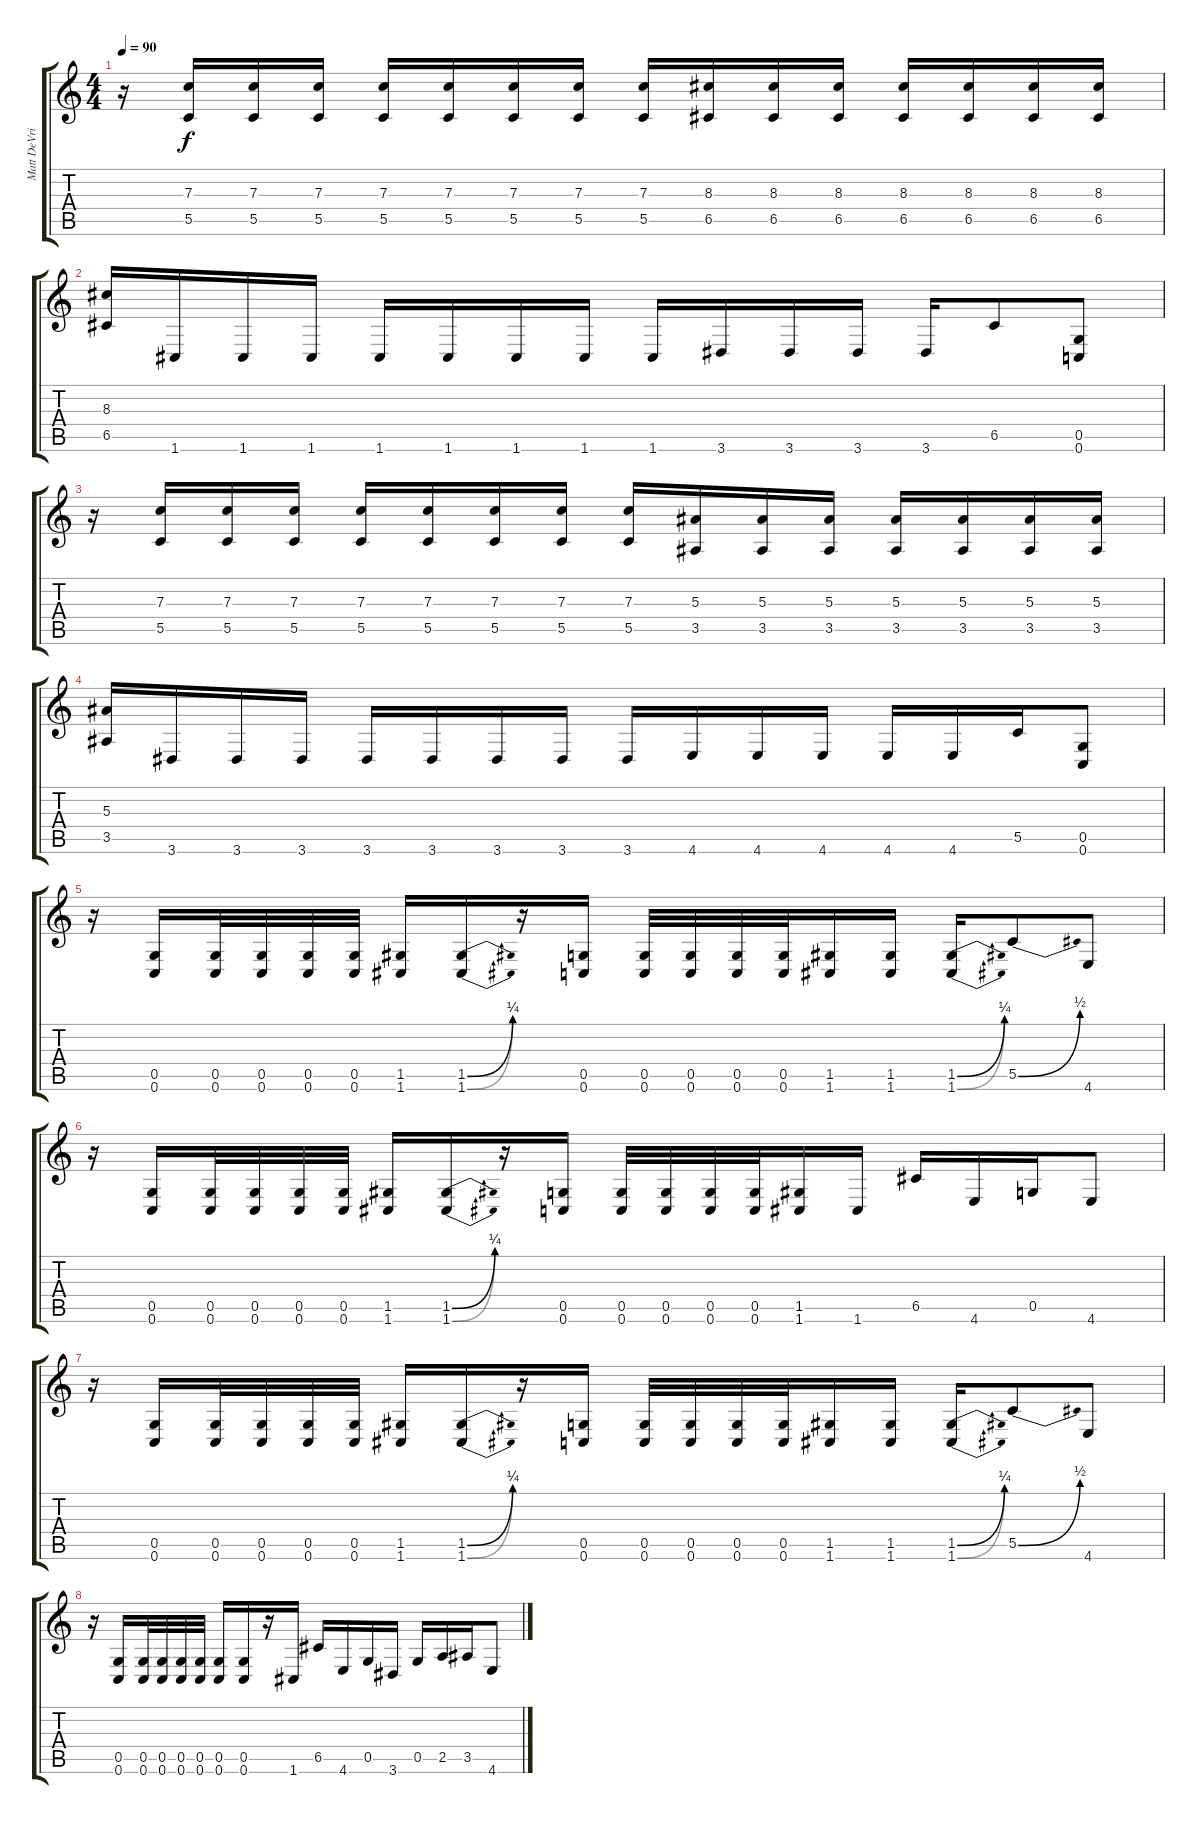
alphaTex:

\track ("Matt DeVries" "Matt DeVri") {instrument distortionguitar}
\staff {score tabs}
\tuning (D4 A3 F3 C3 G2 C2) {hide}
\ts (4 4)
\tempo 90
\clef g2
\ks c
r.16{dy f} (7.3 5.5).16 (7.3 5.5).16 (7.3 5.5).16 (7.3 5.5).16 (7.3 5.5).16 (7.3 5.5).16 (7.3 5.5).16 (7.3 5.5).16 (8.3 6.5).16 (8.3 6.5).16 (8.3 6.5).16 (8.3 6.5).16 (8.3 6.5).16 (8.3 6.5).16 (8.3 6.5).16 |
(8.3 6.5).16 1.6.16 1.6.16 1.6.16 1.6.16 1.6.16 1.6.16 1.6.16 1.6.16 3.6.16 3.6.16 3.6.16 3.6.16 6.5.8 (0.5 0.6).8 |
r.16 (7.3 5.5).16 (7.3 5.5).16 (7.3 5.5).16 (7.3 5.5).16 (7.3 5.5).16 (7.3 5.5).16 (7.3 5.5).16 (7.3 5.5).16 (5.3 3.5).16 (5.3 3.5).16 (5.3 3.5).16 (5.3 3.5).16 (5.3 3.5).16 (5.3 3.5).16 (5.3 3.5).16 |
(5.3 3.5).16 3.6.16 3.6.16 3.6.16 3.6.16 3.6.16 3.6.16 3.6.16 3.6.16 4.6.16 4.6.16 4.6.16 4.6.16 4.6.16 5.5.16 (0.5 0.6).8 |
r.16 (0.5 0.6).16 (0.5 0.6).32 (0.5 0.6).32 (0.5 0.6).32 (0.5 0.6).32 (1.5 1.6).16 (1.5{be (bend 0 0 60 1)} 1.6{be (bend 0 0 60 1)}).16 r.16 (0.5 0.6).16 (0.5 0.6).32 (0.5 0.6).32 (0.5 0.6).32 (0.5 0.6).32 (1.5 1.6).16 (1.5 1.6).16 (1.5{be (bend 0 0 60 1)} 1.6{be (bend 0 0 60 1)}).16 5.5{be (bend 0 0 60 2)}.8 4.6.8 |
r.16 (0.5 0.6).16 (0.5 0.6).32 (0.5 0.6).32 (0.5 0.6).32 (0.5 0.6).32 (1.5 1.6).16 (1.5{be (bend 0 0 60 1)} 1.6{be (bend 0 0 60 1)}).16 r.16 (0.5 0.6).16 (0.5 0.6).32 (0.5 0.6).32 (0.5 0.6).32 (0.5 0.6).32 (1.5 1.6).16 1.6.16 6.5.16 4.6.16 0.5.16 4.6.8 |
r.16 (0.5 0.6).16 (0.5 0.6).32 (0.5 0.6).32 (0.5 0.6).32 (0.5 0.6).32 (1.5 1.6).16 (1.5{be (bend 0 0 60 1)} 1.6{be (bend 0 0 60 1)}).16 r.16 (0.5 0.6).16 (0.5 0.6).32 (0.5 0.6).32 (0.5 0.6).32 (0.5 0.6).32 (1.5 1.6).16 (1.5 1.6).16 (1.5{be (bend 0 0 60 1)} 1.6{be (bend 0 0 60 1)}).16 5.5{be (bend 0 0 60 2)}.8 4.6.8 |
r.16 (0.5 0.6).16 (0.5 0.6).32 (0.5 0.6).32 (0.5 0.6).32 (0.5 0.6).32 (0.5 0.6).16 (0.5 0.6).16 r.16 1.6.16 6.5.16 4.6.16 0.5.16 3.6.16 0.5.16 2.5.16 3.5.16 4.6.8
